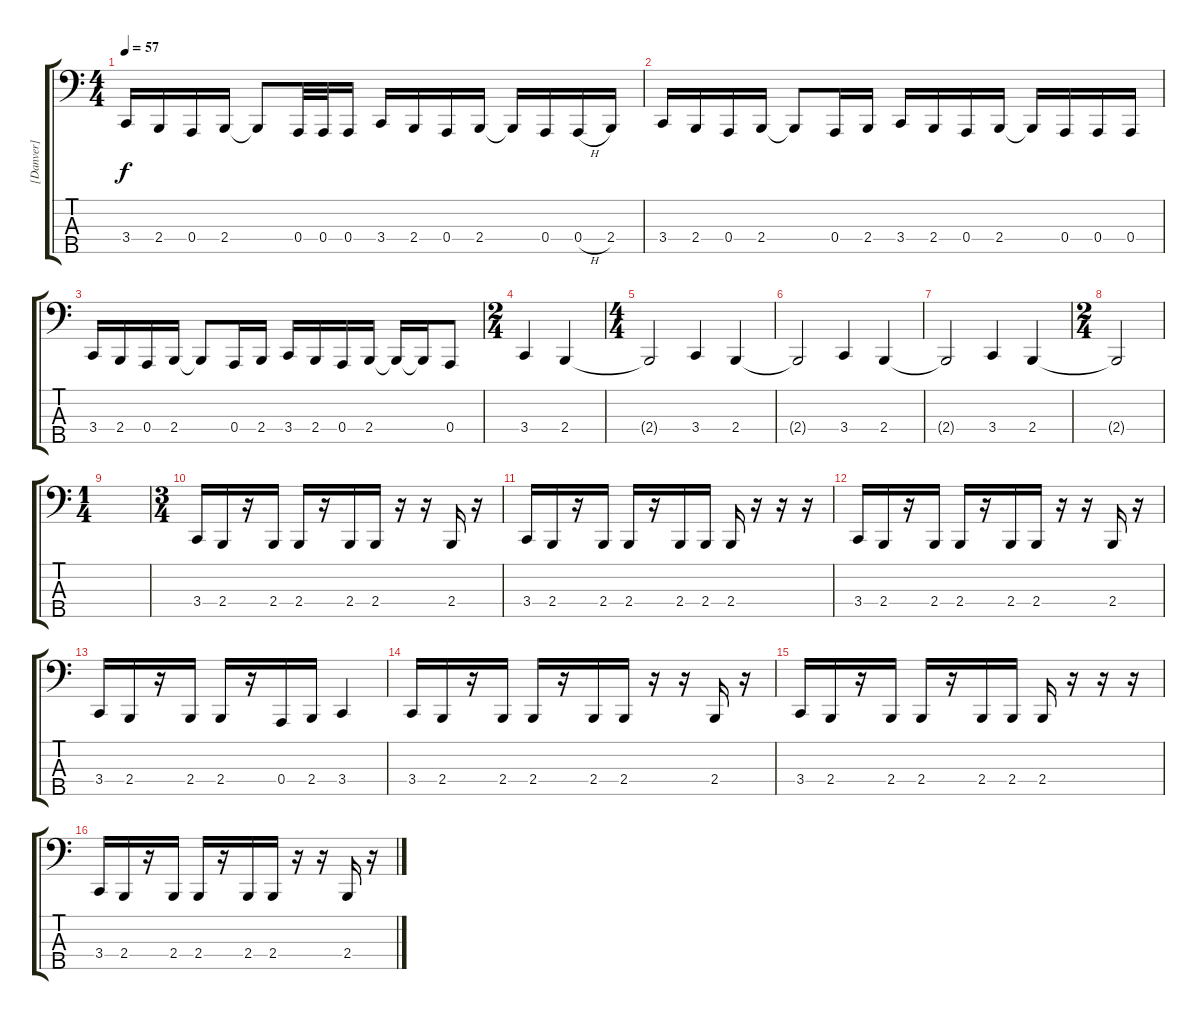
\track ("[Danver]" "[Danver]") {instrument electricbassfinger}
\staff {score tabs}
\tuning (D2 A1 E1 A0 Gb0) {hide}
\ts (4 4)
\tempo 57
\clef f4
\ks c
3.4.16{dy f} 2.4.16 0.4.16 2.4.16 2.4{t}.8 0.4.32 0.4.32 0.4.16 3.4.16 2.4.16 0.4.16 2.4.16 2.4{t}.16 0.4.16 0.4{h}.16 2.4.16 |
3.4.16 2.4.16 0.4.16 2.4.16 2.4{t}.8 0.4.16 2.4.16 3.4.16 2.4.16 0.4.16 2.4.16 2.4{t}.16 0.4.16 0.4.16 0.4.16 |
3.4.16 2.4.16 0.4.16 2.4.16 2.4{t}.8 0.4.16 2.4.16 3.4.16 2.4.16 0.4.16 2.4.16 2.4{t}.16 2.4{t}.16 0.4.8 |
\ts (2 4)
3.4.4 2.4.4 |
\ts (4 4)
2.4{t}.2 3.4.4 2.4.4 |
2.4{t}.2 3.4.4 2.4.4 |
2.4{t}.2 3.4.4 2.4.4 |
\ts (2 4)
2.4{t}.2 |
\ts (1 4)
|
\ts (3 4)
3.4.16 2.4.16 r.16 2.4.16 2.4.16 r.16 2.4.16 2.4.16 r.16 r.16 2.4.16 r.16 |
3.4.16 2.4.16 r.16 2.4.16 2.4.16 r.16 2.4.16 2.4.16 2.4.16 r.16 r.16 r.16 |
3.4.16 2.4.16 r.16 2.4.16 2.4.16 r.16 2.4.16 2.4.16 r.16 r.16 2.4.16 r.16 |
3.4.16 2.4.16 r.16 2.4.16 2.4.16 r.16 0.4.16 2.4.16 3.4.4 |
3.4.16 2.4.16 r.16 2.4.16 2.4.16 r.16 2.4.16 2.4.16 r.16 r.16 2.4.16 r.16 |
3.4.16 2.4.16 r.16 2.4.16 2.4.16 r.16 2.4.16 2.4.16 2.4.16 r.16 r.16 r.16 |
3.4.16 2.4.16 r.16 2.4.16 2.4.16 r.16 2.4.16 2.4.16 r.16 r.16 2.4.16 r.16
